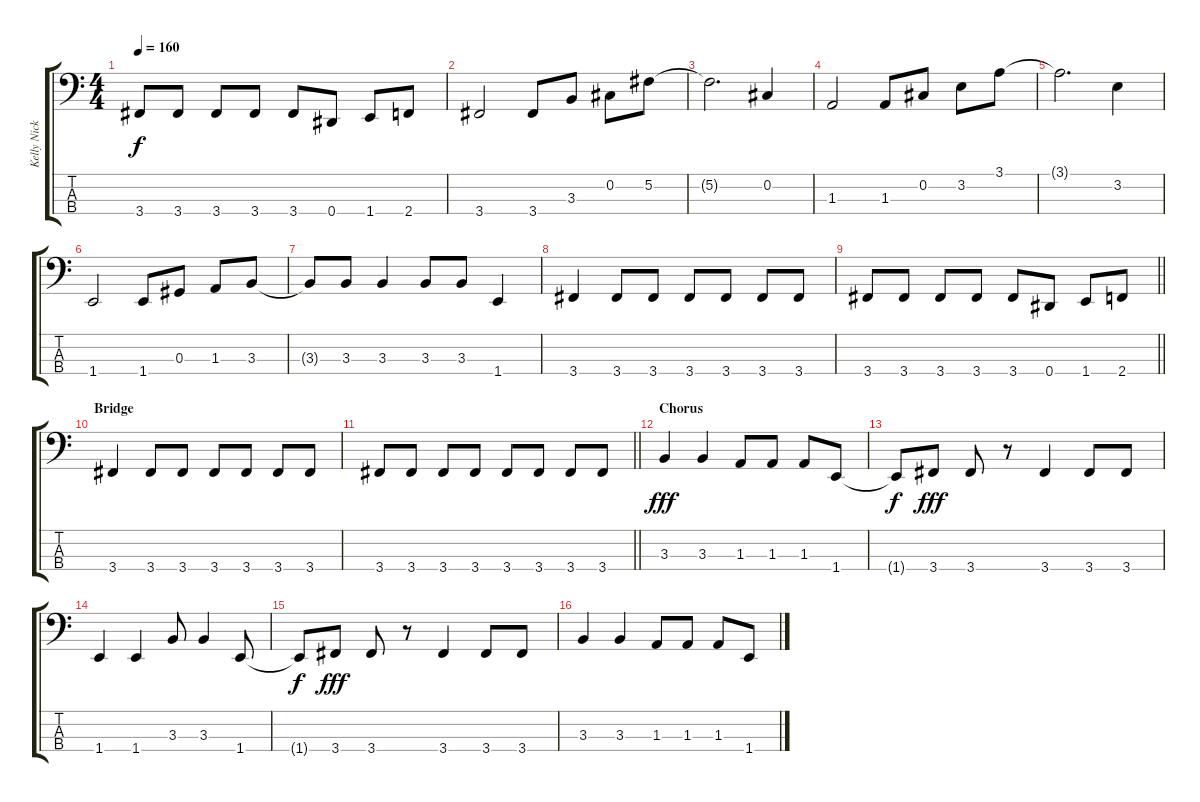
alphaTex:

\track ("Kelly Nickels" "Kelly Nick") {instrument electricbasspick}
\staff {score tabs}
\tuning (Gb2 Db2 Ab1 Eb1) {hide}
\ts (4 4)
\tempo 160
\clef f4
\ks c
3.4.8{dy f} 3.4.8 3.4.8 3.4.8 3.4.8 0.4.8 1.4.8 2.4.8 |
3.4.2 3.4.8 3.3.8 0.2.8 5.2.8 |
5.2{t}.2{d} 0.2.4 |
1.3.2 1.3.8 0.2.8 3.2.8 3.1.8 |
3.1{t}.2{d} 3.2.4 |
1.4.2 1.4.8 0.3.8 1.3.8 3.3.8 |
3.3{t}.8 3.3.8 3.3.4 3.3.8 3.3.8 1.4.4 |
3.4.4 3.4.8 3.4.8 3.4.8 3.4.8 3.4.8 3.4.8 |
\barLineRight lightlight
3.4.8 3.4.8 3.4.8 3.4.8 3.4.8 0.4.8 1.4.8 2.4.8 |
\section ("" "Bridge")
3.4.4 3.4.8 3.4.8 3.4.8 3.4.8 3.4.8 3.4.8 |
\barLineRight lightlight
3.4.8 3.4.8 3.4.8 3.4.8 3.4.8 3.4.8 3.4.8 3.4.8 |
\section ("" "Chorus")
3.3.4{dy fff} 3.3.4 1.3.8 1.3.8 1.3.8 1.4.8 |
1.4{t}.8{dy f} 3.4.8{dy fff} 3.4.8 r.8 3.4.4 3.4.8 3.4.8 |
1.4.4 1.4.4 3.3.8 3.3.4 1.4.8 |
1.4{t}.8{dy f} 3.4.8{dy fff} 3.4.8 r.8 3.4.4 3.4.8 3.4.8 |
3.3.4 3.3.4 1.3.8 1.3.8 1.3.8 1.4.8
